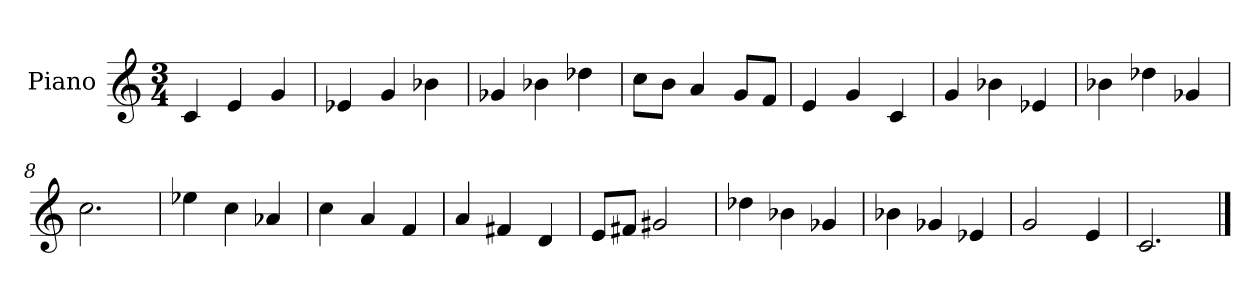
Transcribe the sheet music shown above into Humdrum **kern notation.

**kern
*part1
*staff1
*I"Piano
*I'Pno
*clefG2
*k[]
*C:
*M3/4
=1
4c/
4e/
4g/
=2
4e-X/
4g/
4b-X\
=3
4g-X/
4b-X\
4dd-X\
=4
8cc\L
8b\J
4a/
8g/L
8f/J
=5
4e/
4g/
4c/
=6
4g/
4b-X\
4e-X/
=7
4b-X\
4dd-X\
4g-X/
=8
2.cc\
=9
4ee-X\
4cc\
4a-X/
=10
4cc\
4a/
4f/
=11
4a/
4f#X/
4d/
=12
8e/L
8f#X/J
2g#X/
=13
4dd-X\
4b-X\
4g-X/
=14
4b-X\
4g-X/
4e-X/
=15
2g/
4e/
=16
2.c/
==
*-
